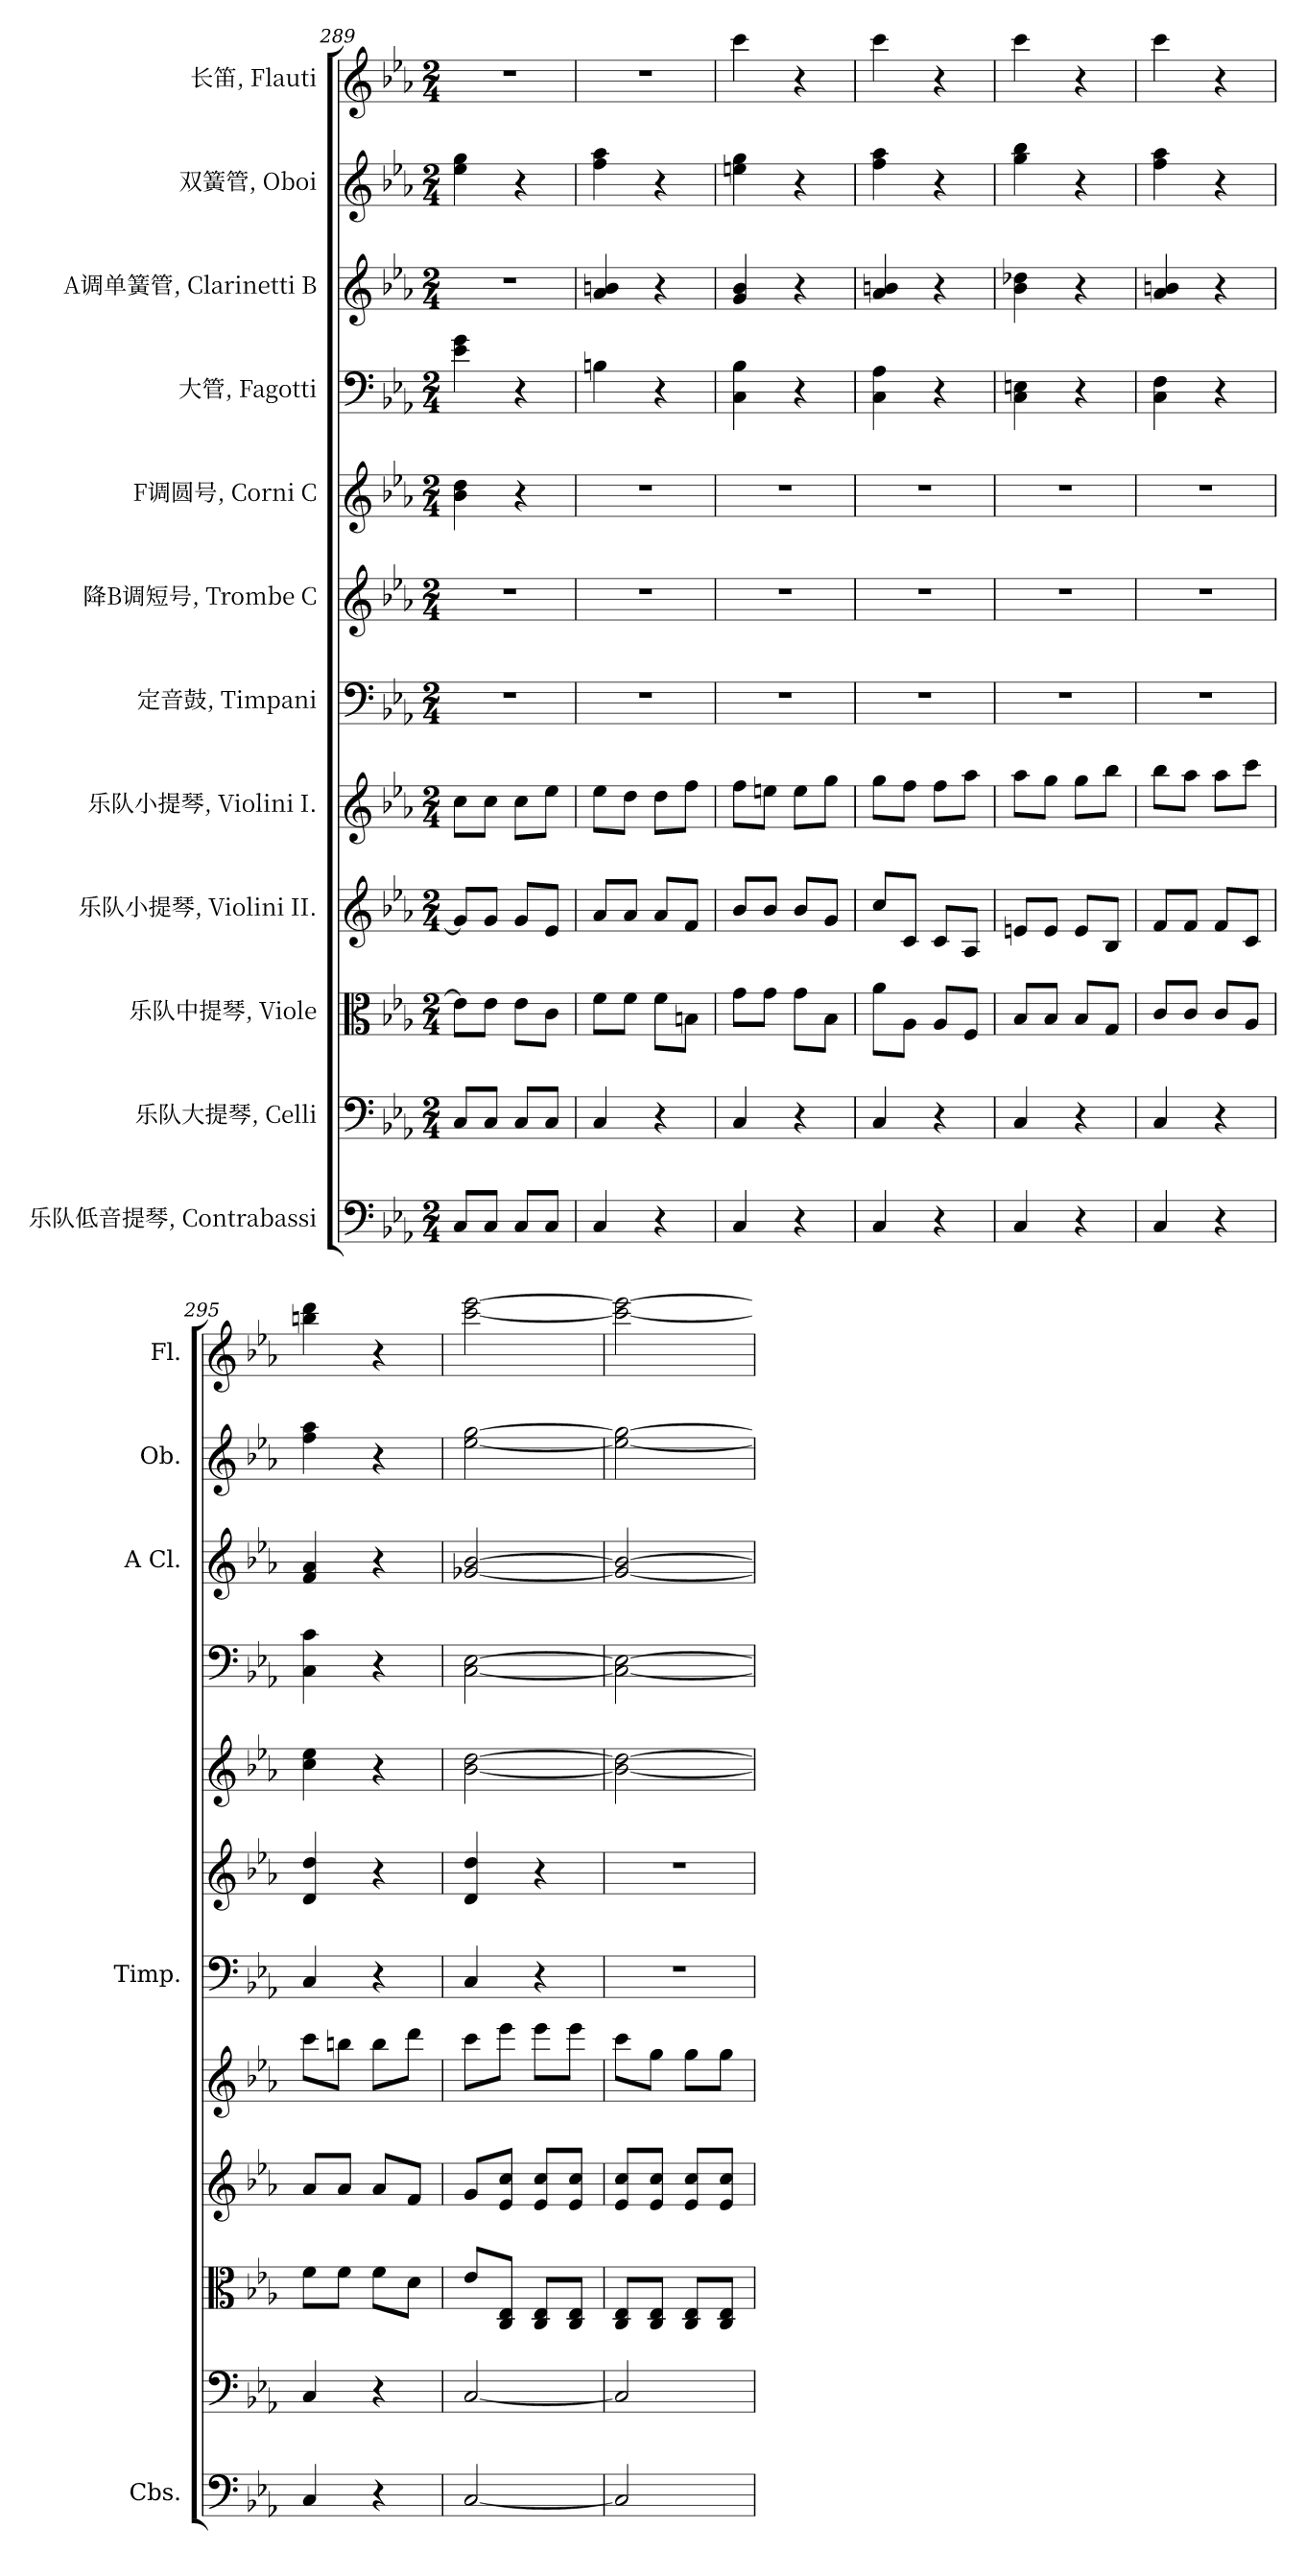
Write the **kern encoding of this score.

**kern	**kern	**kern	**kern	**kern	**kern	**kern	**kern	**kern	**kern	**kern	**kern
*part12	*part11	*part10	*part9	*part8	*part7	*part6	*part5	*part4	*part3	*part2	*part1
*staff12	*staff11	*staff10	*staff9	*staff8	*staff7	*staff6	*staff5	*staff4	*staff3	*staff2	*staff1
*I"乐队低音提琴, Contrabassi	*I"乐队大提琴, Celli	*I"乐队中提琴, Viole	*I"乐队小提琴, Violini II.	*I"乐队小提琴, Violini I.	*I"定音鼓, Timpani	*I"降B调短号, Trombe C	*I"F调圆号, Corni C	*I"大管, Fagotti	*I"A调单簧管, Clarinetti B	*I"双簧管, Oboi	*I"长笛, Flauti
*I'Cbs.	*	*	*	*	*I'Timp.	*	*	*	*I'A Cl.	*I'Ob.	*I'Fl.
!!LO:PB:g=z
*clefF4	*clefF4	*clefC3	*clefG2	*clefG2	*clefF4	*clefG2	*clefG2	*clefF4	*clefG2	*clefG2	*clefG2
*ITrd7c12	*	*	*	*	*	*ITrd1c2	*ITrd4c7	*	*ITrd2c3	*	*
*k[b-e-a-]	*k[b-e-a-]	*k[b-e-a-]	*k[b-e-a-]	*k[b-e-a-]	*k[b-e-a-]	*k[b-e-a-d-g-]	*k[b-e-a-d-]	*k[b-e-a-]	*k[]	*k[b-e-a-]	*k[b-e-a-]
*M2/4	*M2/4	*M2/4	*M2/4	*M2/4	*M2/4	*M2/4	*M2/4	*M2/4	*M2/4	*M2/4	*M2/4
=289	=289	=289	=289	=289	=289	=289	=289	=289	=289	=289	=289
8CC/L	8C/L	8e-\L]	8g/L]	8cc\L	2r	2r	4e-\ 4g\	4e-\ 4g\	2r	4ee-\ 4gg\	2r
8CC/J	8C/J	8e-\J	8g/J	8cc\J	.	.	.	.	.	.	.
8CC/L	8C/L	8e-\L	8g/L	8cc\L	.	.	4r	4r	.	4r	.
8CC/J	8C/J	8c\J	8e-/J	8ee-\J	.	.	.	.	.	.	.
=290	=290	=290	=290	=290	=290	=290	=290	=290	=290	=290	=290
4CC/	4C/	8f\L	8a-/L	8ee-\L	2r	2r	2r	4Bn\	4f/ 4g#X/	4ff\ 4aa-\	2r
.	.	8f\J	8a-/J	8dd\J	.	.	.	.	.	.	.
4r	4r	8f\L	8a-/L	8dd\L	.	.	.	4r	4r	4r	.
.	.	8Bn\J	8f/J	8ff\J	.	.	.	.	.	.	.
=291	=291	=291	=291	=291	=291	=291	=291	=291	=291	=291	=291
4CC/	4C/	8g\L	8b-/L	8ff\L	2r	2r	2r	4C\ 4B-\	4e/ 4g/	4een\ 4gg\	4ccc\
.	.	8g\J	8b-/J	8een\J	.	.	.	.	.	.	.
4r	4r	8g\L	8b-/L	8ee\L	.	.	.	4r	4r	4r	4r
.	.	8B-\J	8g/J	8gg\J	.	.	.	.	.	.	.
=292	=292	=292	=292	=292	=292	=292	=292	=292	=292	=292	=292
4CC/	4C/	8a-\L	8cc/L	8gg\L	2r	2r	2r	4C\ 4A-\	4f/ 4g#X/	4ff\ 4aa-\	4ccc\
.	.	8A-\J	8c/J	8ff\J	.	.	.	.	.	.	.
4r	4r	8A-/L	8c/L	8ff\L	.	.	.	4r	4r	4r	4r
.	.	8F/J	8A-/J	8aa-\J	.	.	.	.	.	.	.
=293	=293	=293	=293	=293	=293	=293	=293	=293	=293	=293	=293
4CC/	4C/	8B-/L	8en/L	8aa-\L	2r	2r	2r	4C\ 4En\	4g\ 4b-X\	4gg\ 4bb-\	4ccc\
.	.	8B-/J	8e/J	8gg\J	.	.	.	.	.	.	.
4r	4r	8B-/L	8e/L	8gg\L	.	.	.	4r	4r	4r	4r
.	.	8G/J	8B-/J	8bb-\J	.	.	.	.	.	.	.
=294	=294	=294	=294	=294	=294	=294	=294	=294	=294	=294	=294
4CC/	4C/	8c/L	8f/L	8bb-\L	2r	2r	2r	4C\ 4F\	4f/ 4g#X/	4ff\ 4aa-\	4ccc\
.	.	8c/J	8f/J	8aa-\J	.	.	.	.	.	.	.
4r	4r	8c/L	8f/L	8aa-\L	.	.	.	4r	4r	4r	4r
.	.	8A-/J	8c/J	8ccc\J	.	.	.	.	.	.	.
=295	=295	=295	=295	=295	=295	=295	=295	=295	=295	=295	=295
4CC/	4C/	8f\L	8a-/L	8ccc\L	4C/	4c/ 4cc/	4f\ 4a-\	4C\ 4c\	4d/ 4f/	4ff\ 4aa-\	4bbn\ 4ddd\
.	.	8f\J	8a-/J	8bbn\J	.	.	.	.	.	.	.
4r	4r	8f\L	8a-/L	8bb\L	4r	4r	4r	4r	4r	4r	4r
.	.	8d\J	8f/J	8ddd\J	.	.	.	.	.	.	.
!!LO:PB:g=z
=296	=296	=296	=296	=296	=296	=296	=296	=296	=296	=296	=296
[2CC/	[2C/	8e-/L	8g/L	8ccc\L	4C/	4c/ 4cc/	[2e-\ [2g\	[2C\ [2E-\	[2e-X/ [2g/	[2ee-\ [2gg\	[2ccc\ [2eee-\
.	.	8C/ 8E-/J	8e-/ 8cc/J	8eee-\J	.	.	.	.	.	.	.
.	.	8C/ 8E-/L	8e-/ 8cc/L	8eee-\L	4r	4r	.	.	.	.	.
.	.	8C/ 8E-/J	8e-/ 8cc/J	8eee-\J	.	.	.	.	.	.	.
=297	=297	=297	=297	=297	=297	=297	=297	=297	=297	=297	=297
2CC/]	2C/]	8C/ 8E-/L	8e-/ 8cc/L	8ccc\L	2r	2r	2e-\_ 2g\_	2C\_ 2E-\_	2e-/_ 2g/_	2ee-\_ 2gg\_	2ccc\_ 2eee-\_
.	.	8C/ 8E-/J	8e-/ 8cc/J	8gg\J	.	.	.	.	.	.	.
.	.	8C/ 8E-/L	8e-/ 8cc/L	8gg\L	.	.	.	.	.	.	.
.	.	8C/ 8E-/J	8e-/ 8cc/J	8gg\J	.	.	.	.	.	.	.
=	=	=	=	=	=	=	=	=	=	=	=
*-	*-	*-	*-	*-	*-	*-	*-	*-	*-	*-	*-
